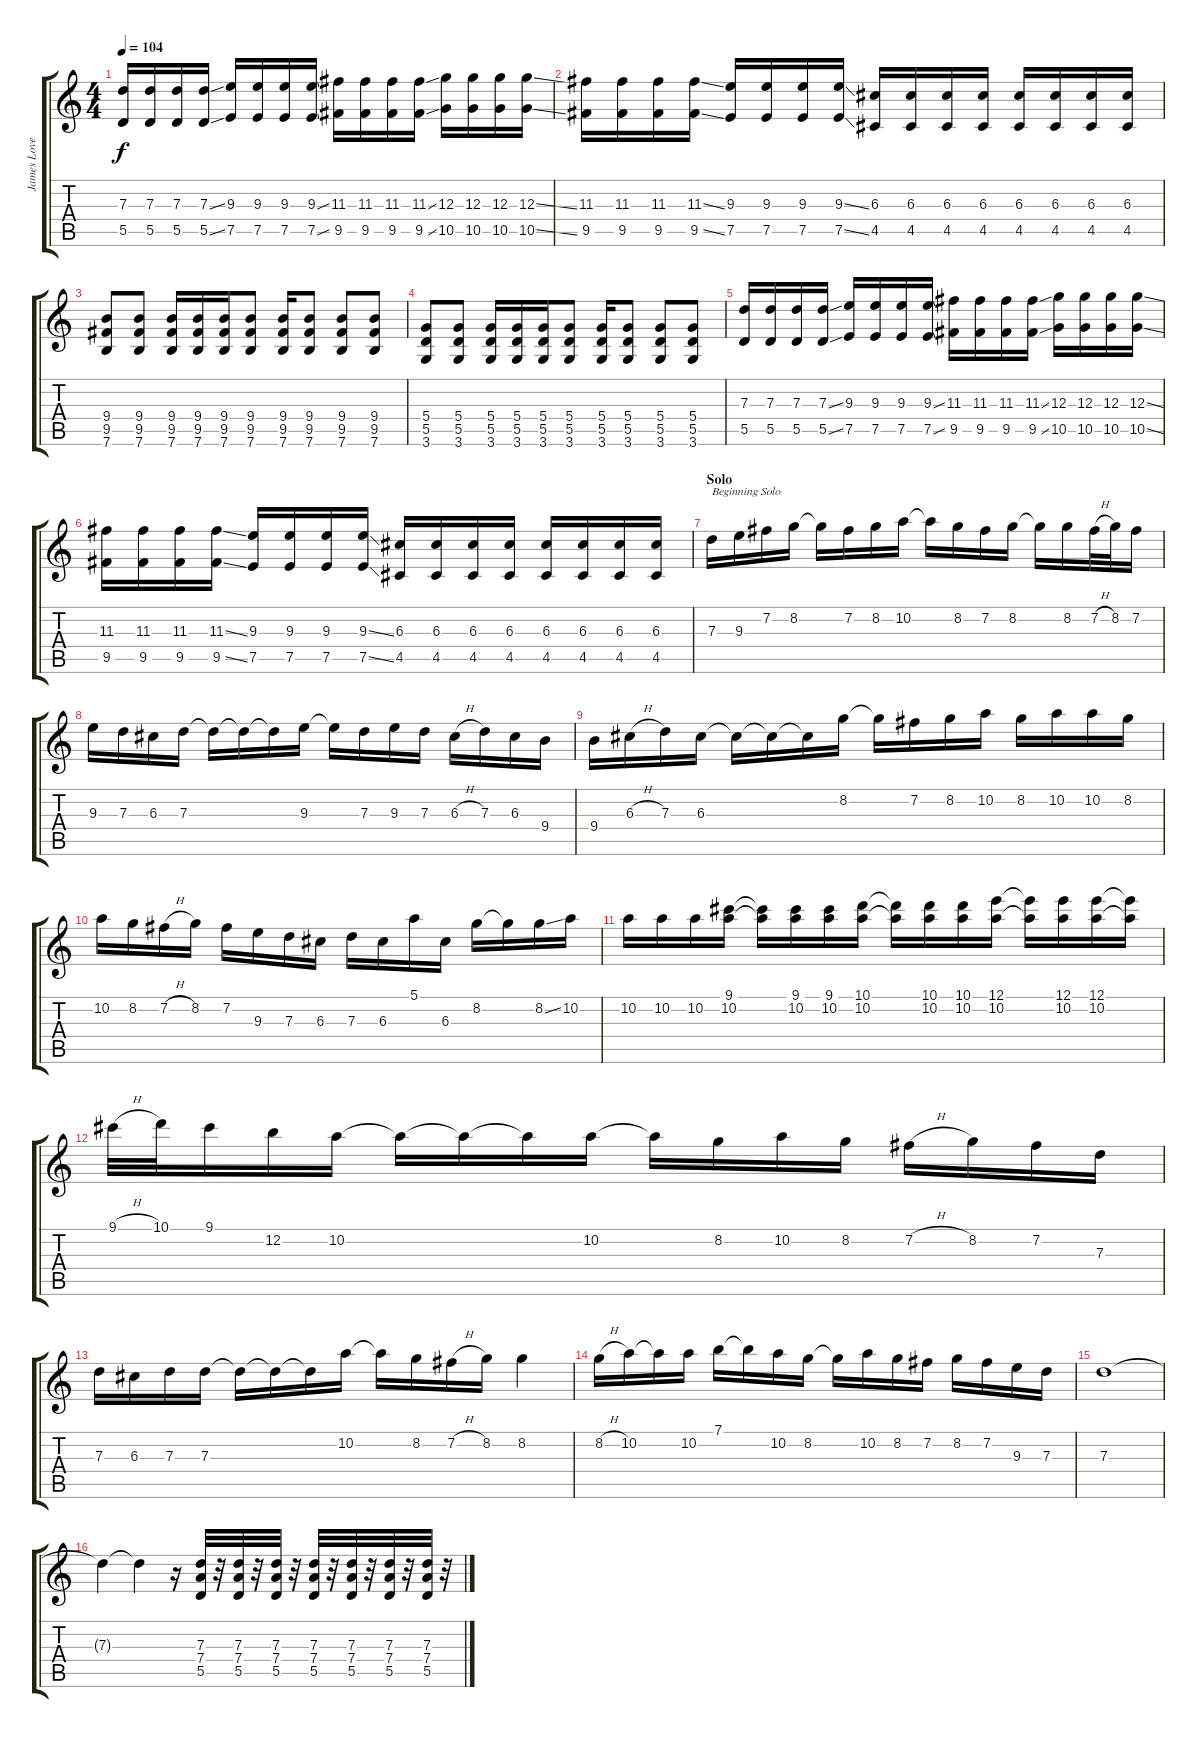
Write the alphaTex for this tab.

\track ("James Love - Guitar" "James Love") {instrument distortionguitar}
\staff {score tabs}
\tuning (E4 B3 G3 D3 A2 E2) {hide}
\ts (4 4)
\tempo 104
\clef g2
\ks c
(7.3 5.5).16{dy f} (7.3 5.5).16 (7.3 5.5).16 (7.3{ss} 5.5{ss}).16 (9.3 7.5).16 (9.3 7.5).16 (9.3 7.5).16 (9.3{ss} 7.5{ss}).16 (11.3 9.5).16 (11.3 9.5).16 (11.3 9.5).16 (11.3{ss} 9.5{ss}).16 (12.3 10.5).16 (12.3 10.5).16 (12.3 10.5).16 (12.3{ss} 10.5{ss}).16 |
(11.3 9.5).16 (11.3 9.5).16 (11.3 9.5).16 (11.3{ss} 9.5{ss}).16 (9.3 7.5).16 (9.3 7.5).16 (9.3 7.5).16 (9.3{ss} 7.5{ss}).16 (6.3 4.5).16 (6.3 4.5).16 (6.3 4.5).16 (6.3 4.5).16 (6.3 4.5).16 (6.3 4.5).16 (6.3 4.5).16 (6.3 4.5).16 |
(9.4 9.5 7.6).8 (9.4 9.5 7.6).8 (9.4 9.5 7.6).16 (9.4 9.5 7.6).16 (9.4 9.5 7.6).16 (9.4 9.5 7.6).8 (9.4 9.5 7.6).16 (9.4 9.5 7.6).8 (9.4 9.5 7.6).8 (9.4 9.5 7.6).8 |
(5.4 5.5 3.6).8 (5.4 5.5 3.6).8 (5.4 5.5 3.6).16 (5.4 5.5 3.6).16 (5.4 5.5 3.6).16 (5.4 5.5 3.6).8 (5.4 5.5 3.6).16 (5.4 5.5 3.6).8 (5.4 5.5 3.6).8 (5.4 5.5 3.6).8 |
(7.3 5.5).16 (7.3 5.5).16 (7.3 5.5).16 (7.3{ss} 5.5{ss}).16 (9.3 7.5).16 (9.3 7.5).16 (9.3 7.5).16 (9.3{ss} 7.5{ss}).16 (11.3 9.5).16 (11.3 9.5).16 (11.3 9.5).16 (11.3{ss} 9.5{ss}).16 (12.3 10.5).16 (12.3 10.5).16 (12.3 10.5).16 (12.3{ss} 10.5{ss}).16 |
(11.3 9.5).16 (11.3 9.5).16 (11.3 9.5).16 (11.3{ss} 9.5{ss}).16 (9.3 7.5).16 (9.3 7.5).16 (9.3 7.5).16 (9.3{ss} 7.5{ss}).16 (6.3 4.5).16 (6.3 4.5).16 (6.3 4.5).16 (6.3 4.5).16 (6.3 4.5).16 (6.3 4.5).16 (6.3 4.5).16 (6.3 4.5).16 |
\section ("" "Solo")
7.3.16{txt "Beginning Solo" volume 16} 9.3.16 7.2.16 8.2.16 8.2{t}.16 7.2.16 8.2.16 10.2.16 10.2{t}.16 8.2.16 7.2.16 8.2.16 8.2{t}.16 8.2.16 7.2{h}.32 8.2.32 7.2.16 |
9.3.16 7.3.16 6.3.16 7.3.16 7.3{t}.16 7.3{t}.16 7.3{t}.16 9.3.16 9.3{t}.16 7.3.16 9.3.16 7.3.16 6.3{h}.16 7.3.16 6.3.16 9.4.16 |
9.4.16 6.3{h}.16 7.3.16 6.3.16 6.3{t}.16 6.3{t}.16 6.3{t}.16 8.2.16 8.2{t}.16 7.2.16 8.2.16 10.2.16 8.2.16 10.2.16 10.2.16 8.2.16 |
10.2.16 8.2.16 7.2{h}.16 8.2.16 7.2.16 9.3.16 7.3.16 6.3.16 7.3.16 6.3.16 5.1.16 6.3.16 8.2.16 8.2{t}.16 8.2{ss}.16 10.2.16 |
10.2.16 10.2.16 10.2.16 (9.1 10.2).16 (9.1{t} 10.2{t}).16 (9.1 10.2).16 (9.1 10.2).16 (10.1 10.2).16 (10.1{t} 10.2{t}).16 (10.1 10.2).16 (10.1 10.2).16 (12.1 10.2).16 (12.1{t} 10.2{t}).16 (12.1 10.2).16 (12.1 10.2).16 (12.1{t} 10.2{t}).16 |
9.1{h}.32 10.1.32 9.1.16 12.2.16 10.2.16 10.2{t}.16 10.2{t}.16 10.2{t}.16 10.2.16 10.2{t}.16 8.2.16 10.2.16 8.2.16 7.2{h}.16 8.2.16 7.2.16 7.3.16 |
7.3.16 6.3.16 7.3.16 7.3.16 7.3{t}.16 7.3{t}.16 7.3{t}.16 10.2.16 10.2{t}.16 8.2.16 7.2{h}.16 8.2.16 8.2.4 |
8.2{h}.16 10.2.16 10.2{t}.16 10.2.16 7.1.16 7.1{t}.16 10.2.16 8.2.16 8.2{t}.16 10.2.16 8.2.16 7.2.16 8.2.16 7.2.16 9.3.16 7.3.16 |
7.3.1{volume 0} |
7.3{t}.4 7.3{t}.4 r.16{volume 13} (7.3 7.4 5.5).32 r.32 (7.3 7.4 5.5).32 r.32 (7.3 7.4 5.5).32 r.32 (7.3 7.4 5.5).32 r.32 (7.3 7.4 5.5).32 r.32 (7.3 7.4 5.5).32 r.32 (7.3 7.4 5.5).32 r.32
